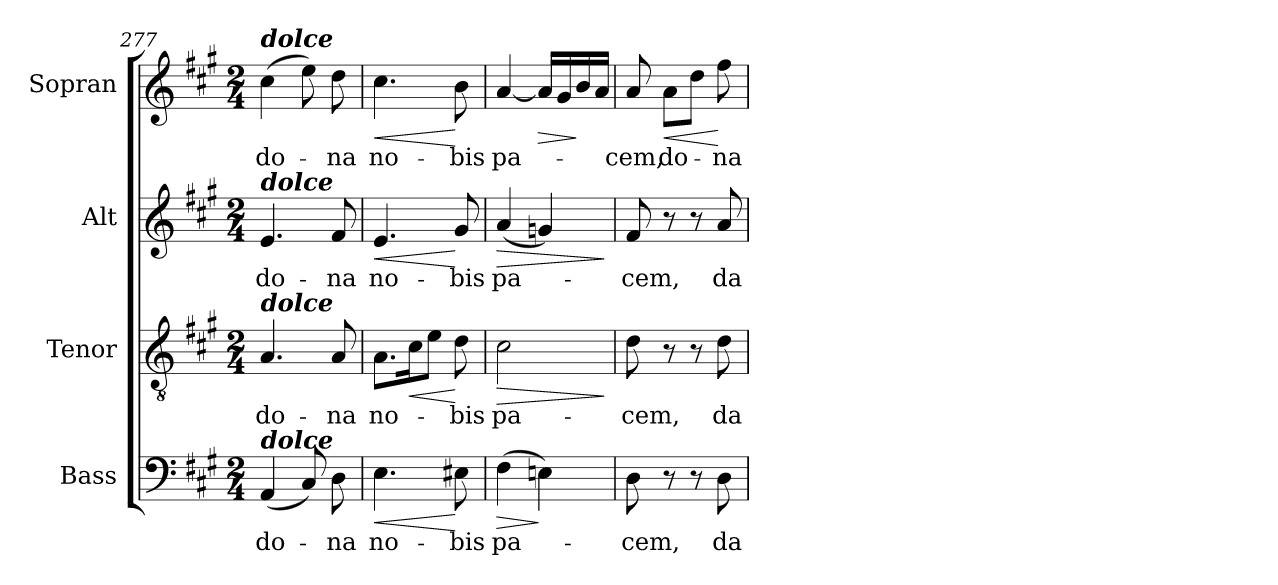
**kern	**text	**dynam	**kern	**text	**dynam	**kern	**text	**dynam	**kern	**text	**dynam
*part4	*part4	*part4	*part3	*part3	*part3	*part2	*part2	*part2	*part1	*part1	*part1
*staff4	*staff4	*staff4	*staff3	*staff3	*staff3	*staff2	*staff2	*staff2	*staff1	*staff1	*staff1
*I"Bass	*	*	*I"Tenor	*	*	*I"Alt	*	*	*I"Sopran	*	*
*I'B.	*	*	*I'T.	*	*	*I'A.	*	*	*I'S.	*	*
!!LO:LB:g=z
*clefF4	*	*	*clefGv2	*	*	*clefG2	*	*	*clefG2	*	*
*k[f#c#g#]	*	*	*k[f#c#g#]	*	*	*k[f#c#g#]	*	*	*k[f#c#g#]	*	*
*A:	*	*	*A:	*	*	*A:	*	*	*A:	*	*
*M2/4	*	*	*M2/4	*	*	*M2/4	*	*	*M2/4	*	*
=277	=277	=277	=277	=277	=277	=277	=277	=277	=277	=277	=277
!	!	!	!	!	!	!	!	!	!LO:TX:a:Bi:t=dolce	!	!
!	!	!	!	!	!	!LO:TX:a:Bi:t=dolce	!	!	!	!	!
!	!	!	!LO:TX:a:Bi:t=dolce	!	!	!	!	!	!	!	!
!LO:TX:a:Bi:t=dolce	!	!	!	!	!	!	!	!	!	!	!
!	!LO:LY:b	!	!	!LO:LY:b	!	!	!LO:LY:b	!	!	!LO:LY:b	!
(<4AA/	do-	.	4.A/	do-	.	4.e/	do-	.	(>4cc#\	do-	.
8C#/)	.	.	.	.	.	.	.	.	8ee\)	.	.
!	!LO:LY:b	!	!	!LO:LY:b	!	!	!LO:LY:b	!	!	!LO:LY:b	!
8D\	-na	.	8A/	-na	.	8f#/	-na	.	8dd\	-na	.
=278	=278	=278	=278	=278	=278	=278	=278	=278	=278	=278	=278
!	!LO:LY:b	!LO:HP:b	!	!LO:LY:b	!	!	!LO:LY:b	!LO:HP:b	!	!LO:LY:b	!LO:HP:b
4.E\	no-	<	8.A\L	no-	.	4.e/	no-	<	4.cc#\	no-	<
!	!	!	!	!	!LO:HP:b	!	!	!	!	!	!
.	.	.	16c#\k	.	<	.	.	.	.	.	.
.	.	.	8e\J	.	.	.	.	.	.	.	.
!	!LO:LY:b	!	!	!LO:LY:b	!	!	!LO:LY:b	!	!	!LO:LY:b	!
8E#X\	-bis	[	8d\	-bis	[	8g#/	-bis	[	8b\	-bis	[
=279	=279	=279	=279	=279	=279	=279	=279	=279	=279	=279	=279
!	!LO:LY:b	!LO:HP:b	!	!LO:LY:b	!LO:HP:b	!	!LO:LY:b	!LO:HP:b	!	!LO:LY:b	!
(>4F#\	pa-	>	2c#\	pa-	>	(<4a/	pa-	>	[4a/	pa-	.
!	!	!	!	!	!	!	!	!	!	!	!LO:HP:b
4En\)	.	]	.	.	.	4gn/)	.	.	16a/LL]	.	>
.	.	.	.	.	.	.	.	.	16g#/	.	.
.	.	.	.	.	.	.	.	.	16b/	.	]
.	.	.	.	.	.	.	.	.	16a/JJ	.	.
.	.	.	.	.	]	.	.	]	.	.	.
=280	=280	=280	=280	=280	=280	=280	=280	=280	=280	=280	=280
!	!LO:LY:b	!	!	!LO:LY:b	!	!	!LO:LY:b	!	!	!LO:LY:b	!
8D\	-cem,	.	8d\	-cem,	.	8f#/	-cem,	.	8a/	-cem,	.
!	!	!	!	!	!	!	!	!	!	!LO:LY:b	!LO:HP:b
8r	.	.	8r	.	.	8r	.	.	8a\L	do-	<
8r	.	.	8r	.	.	8r	.	.	8dd\J	.	.
!	!LO:LY:b	!	!	!LO:LY:b	!	!	!LO:LY:b	!	!	!LO:LY:b	!
8D\	da	.	8d\	da	.	8a/	da	.	8ff#\	-na	[
=	=	=	=	=	=	=	=	=	=	=	=
*-	*-	*-	*-	*-	*-	*-	*-	*-	*-	*-	*-
